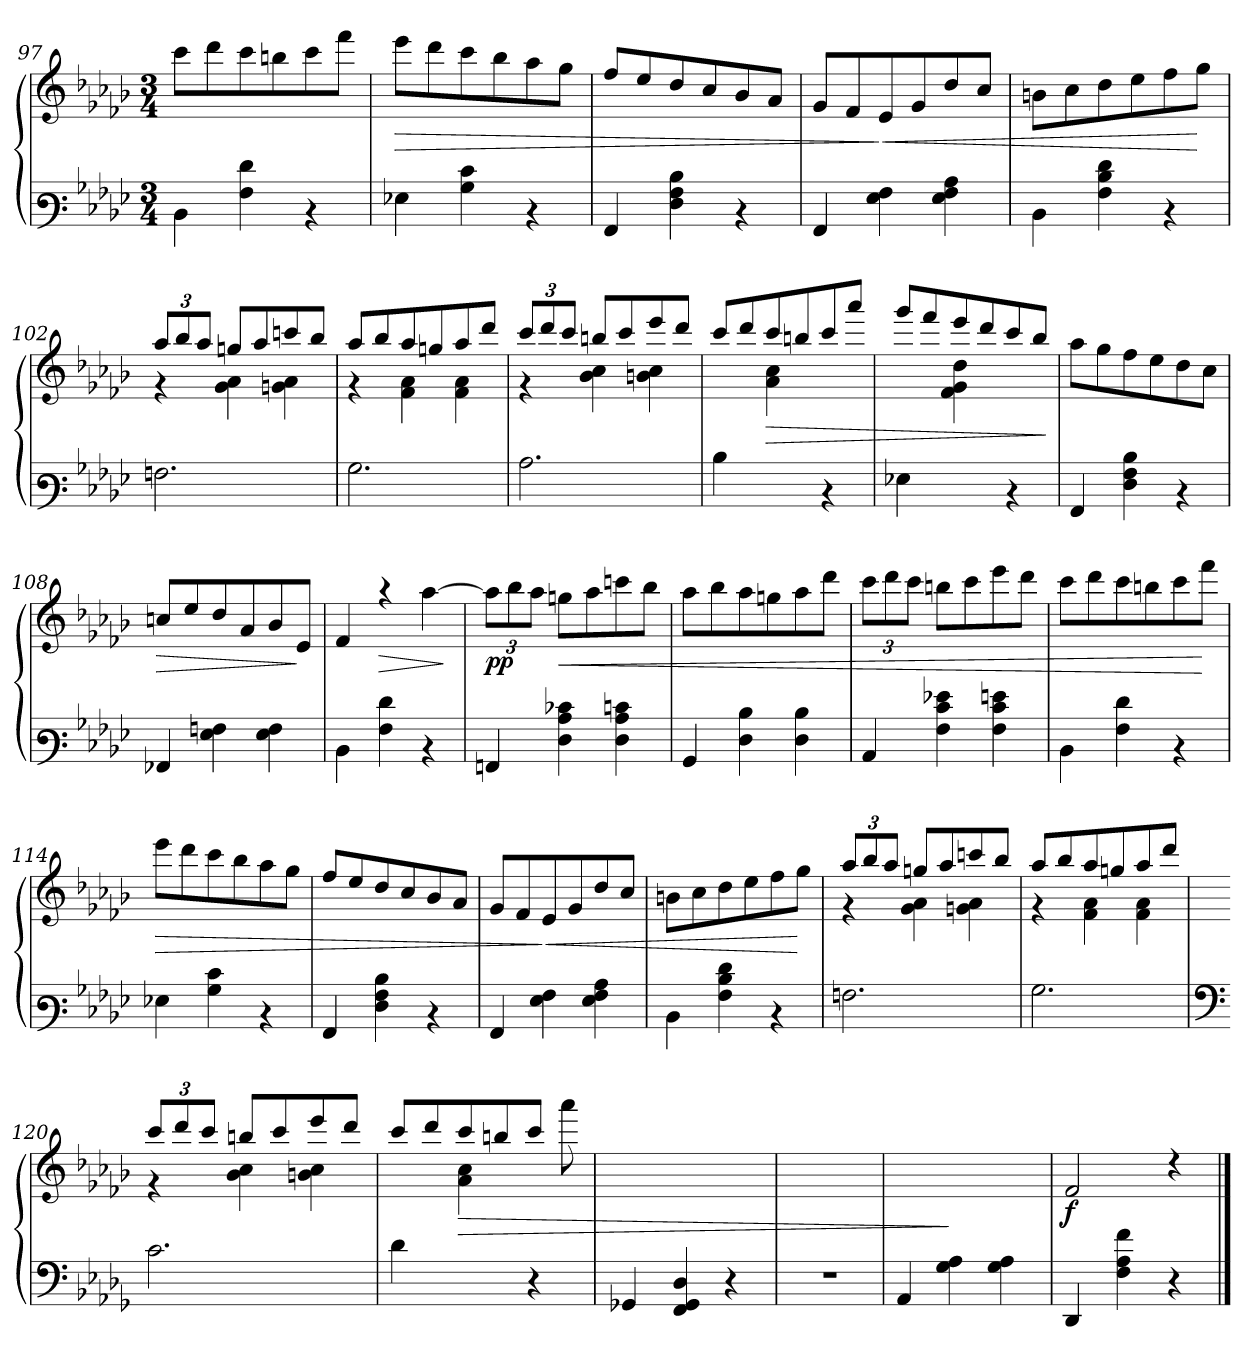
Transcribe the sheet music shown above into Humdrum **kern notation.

**kern	**kern	**dynam
*part1	*part1	*part1
*staff2	*staff1	*staff1/2
*clefF3	*clefG3	*
*k[b-e-a-d-g-]	*k[b-e-a-d-g-]	*
*M3/4	*M3/4	*
=97	=97	=97
4D-\	8aa-\L	.
.	8bb-\	.
4A-\ 4f\	8aa-\	.
.	8ggn\	.
4rD	8aa-\	.
.	8ddd-\J	.
=98	=98	=98
!	!	!LO:HP:b
4G-X\	8ccc\L	>
.	8bb-\	.
4B-\ 4e-\	8aa-\	.
.	8gg-\	.
4rD	8ff\	.
.	8ee-\J	.
=99	=99	=99
4AA-/	8dd-/L	.
.	8cc/	.
4F\ 4A-\ 4d-\	8b-/	.
.	8a-/	.
4rD	8g-/	.
.	8f/J	.
=100	=100	=100
4AA-/	8e-/L	.
.	8d-/	.
!	!	!LO:HP:n=1:b
4G-\ 4A-\	8c/	] <
.	8e-/	.
4G-\ 4A-\ 4c\	8b-/	.
.	8a-/J	.
=101	=101	=101
4D-\	8gn\L	.
.	8a-\	.
4A-\ 4d-\ 4f\	8b-\	.
.	8cc\	.
4rD	8dd-\	.
.	8ee-\J	[
!!LO:LB:g=z
=102	=102	=102
*	*^	*
2.An\	12ff/L	4re	.
.	12gg-/	.	.
.	12ff/J	.	.
.	8een/L	4e-\ 4f\	.
.	8ff/	.	.
.	8aa/	4e\ 4f\	.
.	8gg-/J	.	.
=103	=103	=103	=103
2.B-\	8ff/L	4re	.
.	8gg-/	.	.
.	8ff/	4d-\ 4f\	.
.	8een/	.	.
.	8ff/	4d-\ 4f\	.
.	8bb-/J	.	.
=104	=104	=104	=104
2.c\	12aa-/L	4re	.
.	12bb-/	.	.
.	12aa-/J	.	.
.	8ggn/L	4g-\ 4a-\	.
.	8aa-/	.	.
.	8ccc/	4g\ 4a-\	.
.	8bb-/J	.	.
=105	=105	=105	=105
4d-\	8aa-/L	4ryy	.
.	8bb-/	.	.
!	!	!	!LO:HP:b
4ryy	8aa-/	4f\ 4a-\	>
.	8ggn/	.	.
4rD	8aa-/	4ryy	.
.	8fff/J	.	.
=106	=106	=106	=106
4G-X\	8eee-/L	4ryy	.
.	8ddd-/	.	.
4ryy	8ccc/	4d-\ 4e-\ 4b-\	.
.	8bb-/	.	.
4rD	8aa-/	4ryy	.
.	8gg-/J	.	.
*	*v	*v	*
.	.	]
=107	=107	=107
4AA-/	8ff\L	.
.	8ee-\	.
4F\ 4A-\ 4d-\	8dd-\	.
.	8cc\	.
4rD	8b-\	.
.	8a-\J	.
!!LO:LB:g=z
=108	=108	=108
!	!	!LO:HP:b
4AA-X/	8an/L	>
.	8cc/	.
4G-\ 4A\	8b-/	.
.	8f/	.
4G-\ 4A\	8g-/	.
.	8c/J	]
=109	=109	=109
4D-\	4d-/	.
!	!	!LO:HP:b
4A-\ 4f\	4rff	>
4rD	[>4ff\	.
.	.	]
=110	=110	=110
!	!	!LO:DY:b
4AAn/	12ff\L]	pp
.	12gg-\	.
.	12ff\J	.
!	!	!LO:HP:b
4F\ 4c\ 4e-X\	8een\L	<
.	8ff\	.
4F\ 4c\ 4e\	8aa\	.
.	8gg-\J	.
=111	=111	=111
4BB-/	8ff\L	.
.	8gg-\	.
4F\ 4d-\	8ff\	.
.	8een\	.
4F\ 4d-\	8ff\	.
.	8bb-\J	.
=112	=112	=112
4C/	12aa-\L	.
.	12bb-\	.
.	12aa-\J	.
4A-\ 4e-\ 4g-X\	8ggn\L	.
.	8aa-\	.
4A-\ 4e-\ 4g\	8ccc\	.
.	8bb-\J	.
=113	=113	=113
4D-\	8aa-\L	.
.	8bb-\	.
4A-\ 4f\	8aa-\	.
.	8ggn\	.
4rD	8aa-\	.
.	8ddd-\J	[
!!LO:LB:g=z
=114	=114	=114
!	!	!LO:HP:b
4G-X\	8ccc\L	>
.	8bb-\	.
4B-\ 4e-\	8aa-\	.
.	8gg-\	.
4rD	8ff\	.
.	8ee-\J	.
=115	=115	=115
4AA-/	8dd-/L	.
.	8cc/	.
4F\ 4A-\ 4d-\	8b-/	.
.	8a-/	.
4rD	8g-/	.
.	8f/J	.
=116	=116	=116
4AA-/	8e-/L	.
.	8d-/	.
!	!	!LO:HP:n=1:b
4G-\ 4A-\	8c/	] <
.	8e-/	.
4G-\ 4A-\ 4c\	8b-/	.
.	8a-/J	.
=117	=117	=117
4D-\	8gn\L	.
.	8a-\	.
4A-\ 4d-\ 4f\	8b-\	.
.	8cc\	.
4rD	8dd-\	.
.	8ee-\J	[
=118	=118	=118
*	*^	*
2.An\	12ff/L	4re	.
.	12gg-/	.	.
.	12ff/J	.	.
.	8een/L	4e-\ 4f\	.
.	8ff/	.	.
.	8aa/	4e\ 4f\	.
.	8gg-/J	.	.
=119	=119	=119	=119
2.B-\	8ff/L	4re	.
.	8gg-/	.	.
.	8ff/	4d-\ 4f\	.
.	8een/	.	.
.	8ff/	4d-\ 4f\	.
.	8bb-/J	.	.
!!LO:LB:g=z	!!
=120	=120	=120	=120
*clefF4	*	*	*
2.c\	12aa-/L	4re	.
.	12bb-/	.	.
.	12aa-/J	.	.
.	8ggn/L	4g-\ 4a-\	.
.	8aa-/	.	.
.	8ccc/	4g\ 4a-\	.
.	8bb-/J	.	.
=121	=121	=121	=121
4d-\	8aa-/L	4ryy	.
.	8bb-/	.	.
!	!	!	!LO:HP:b
4ryy	8aa-/	4f\ 4a-\	>
.	8ggn/	.	.
4r	8aa-/J	4ryy	.
.	8fff\	.	.
*	*v	*v	*
=122	=122	=122
4GG-X/	2.ryy	.
4FF/ 4GG-/ 4D-/	.	.
4r	.	.
=123	=123	=123
2.r	2.ryy	.
=124	=124	=124
4AA-/	2.ryy	.
4G-\ 4A-\	.	]
4G-\ 4A-\	.	.
=125	=125	=125
!	!	!LO:DY:b
4DD-/	2d-/	f
4F\ 4A-\ 4f\	.	.
4r	4rb	.
==	==	==
*-	*-	*-
